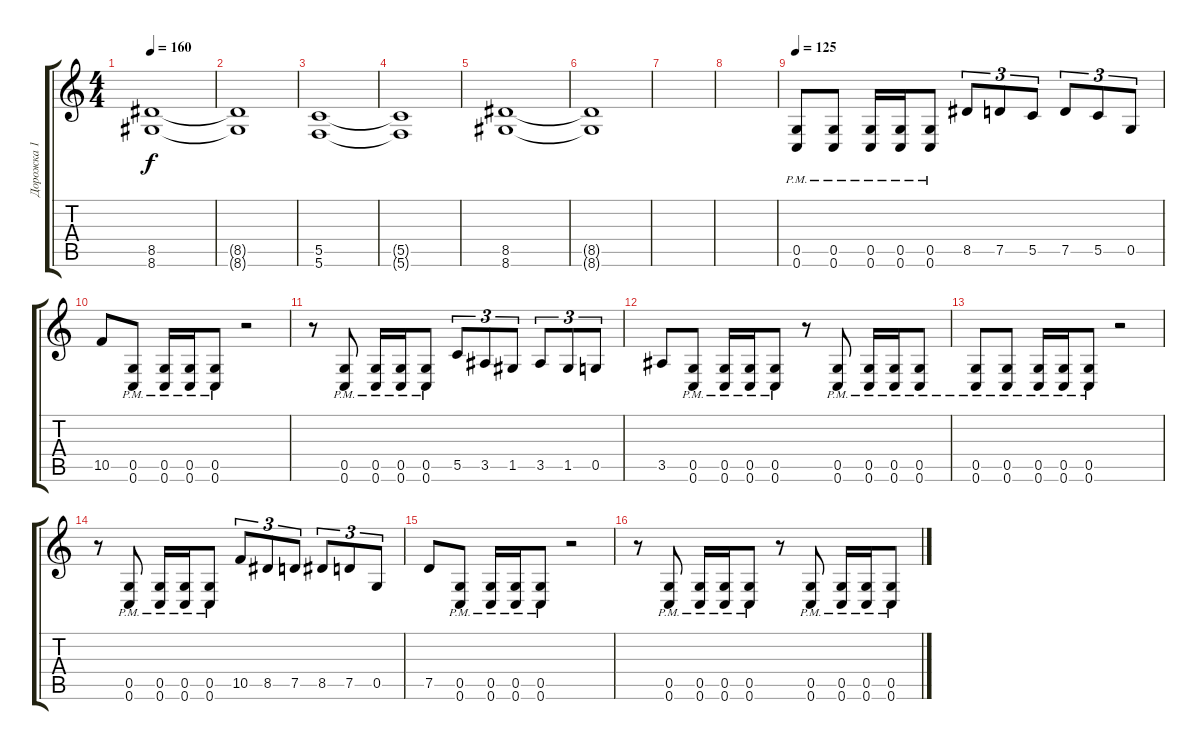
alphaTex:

\track ("Дорожка 1" "Дорожка 1") {instrument distortionguitar}
\staff {score tabs}
\tuning (D4 A3 F3 C3 G2 C2) {hide}
\ts (4 4)
\tempo 160
\clef g2
\ks c
(8.5 8.6).1{dy f} |
(8.5{t} 8.6{t}).1 |
(5.5 5.6).1 |
(5.5{t} 5.6{t}).1 |
(8.5 8.6).1 |
(8.5{t} 8.6{t}).1 |
|
|
\tempo 125
(0.5{pm} 0.6{pm}).8 (0.5{pm} 0.6{pm}).8 (0.5{pm} 0.6{pm}).16 (0.5{pm} 0.6{pm}).16 (0.5{pm} 0.6{pm}).8 8.5.8{tu (3 2)} 7.5.8{tu (3 2)} 5.5.8{tu (3 2)} 7.5.8{tu (3 2)} 5.5.8{tu (3 2)} 0.5.8{tu (3 2)} |
10.5.8 (0.5{pm} 0.6{pm}).8 (0.5{pm} 0.6{pm}).16 (0.5{pm} 0.6{pm}).16 (0.5{pm} 0.6{pm}).8 r.2 |
r.8 (0.5{pm} 0.6{pm}).8 (0.5{pm} 0.6{pm}).16 (0.5{pm} 0.6{pm}).16 (0.5{pm} 0.6{pm}).8 5.5.8{tu (3 2)} 3.5.8{tu (3 2)} 1.5.8{tu (3 2)} 3.5.8{tu (3 2)} 1.5.8{tu (3 2)} 0.5.8{tu (3 2)} |
3.5.8 (0.5{pm} 0.6{pm}).8 (0.5{pm} 0.6{pm}).16 (0.5{pm} 0.6{pm}).16 (0.5{pm} 0.6{pm}).8 r.8 (0.5{pm} 0.6{pm}).8 (0.5{pm} 0.6{pm}).16 (0.5{pm} 0.6{pm}).16 (0.5{pm} 0.6{pm}).8 |
(0.5{pm} 0.6{pm}).8 (0.5{pm} 0.6{pm}).8 (0.5{pm} 0.6{pm}).16 (0.5{pm} 0.6{pm}).16 (0.5{pm} 0.6{pm}).8 r.2 |
r.8 (0.5{pm} 0.6{pm}).8 (0.5{pm} 0.6{pm}).16 (0.5{pm} 0.6{pm}).16 (0.5{pm} 0.6{pm}).8 10.5.8{tu (3 2)} 8.5.8{tu (3 2)} 7.5.8{tu (3 2)} 8.5.8{tu (3 2)} 7.5.8{tu (3 2)} 0.5.8{tu (3 2)} |
7.5.8 (0.5{pm} 0.6{pm}).8 (0.5{pm} 0.6{pm}).16 (0.5{pm} 0.6{pm}).16 (0.5{pm} 0.6{pm}).8 r.2 |
r.8 (0.5{pm} 0.6{pm}).8 (0.5{pm} 0.6{pm}).16 (0.5{pm} 0.6{pm}).16 (0.5{pm} 0.6{pm}).8 r.8 (0.5{pm} 0.6{pm}).8 (0.5{pm} 0.6{pm}).16 (0.5{pm} 0.6{pm}).16 (0.5{pm} 0.6{pm}).8
